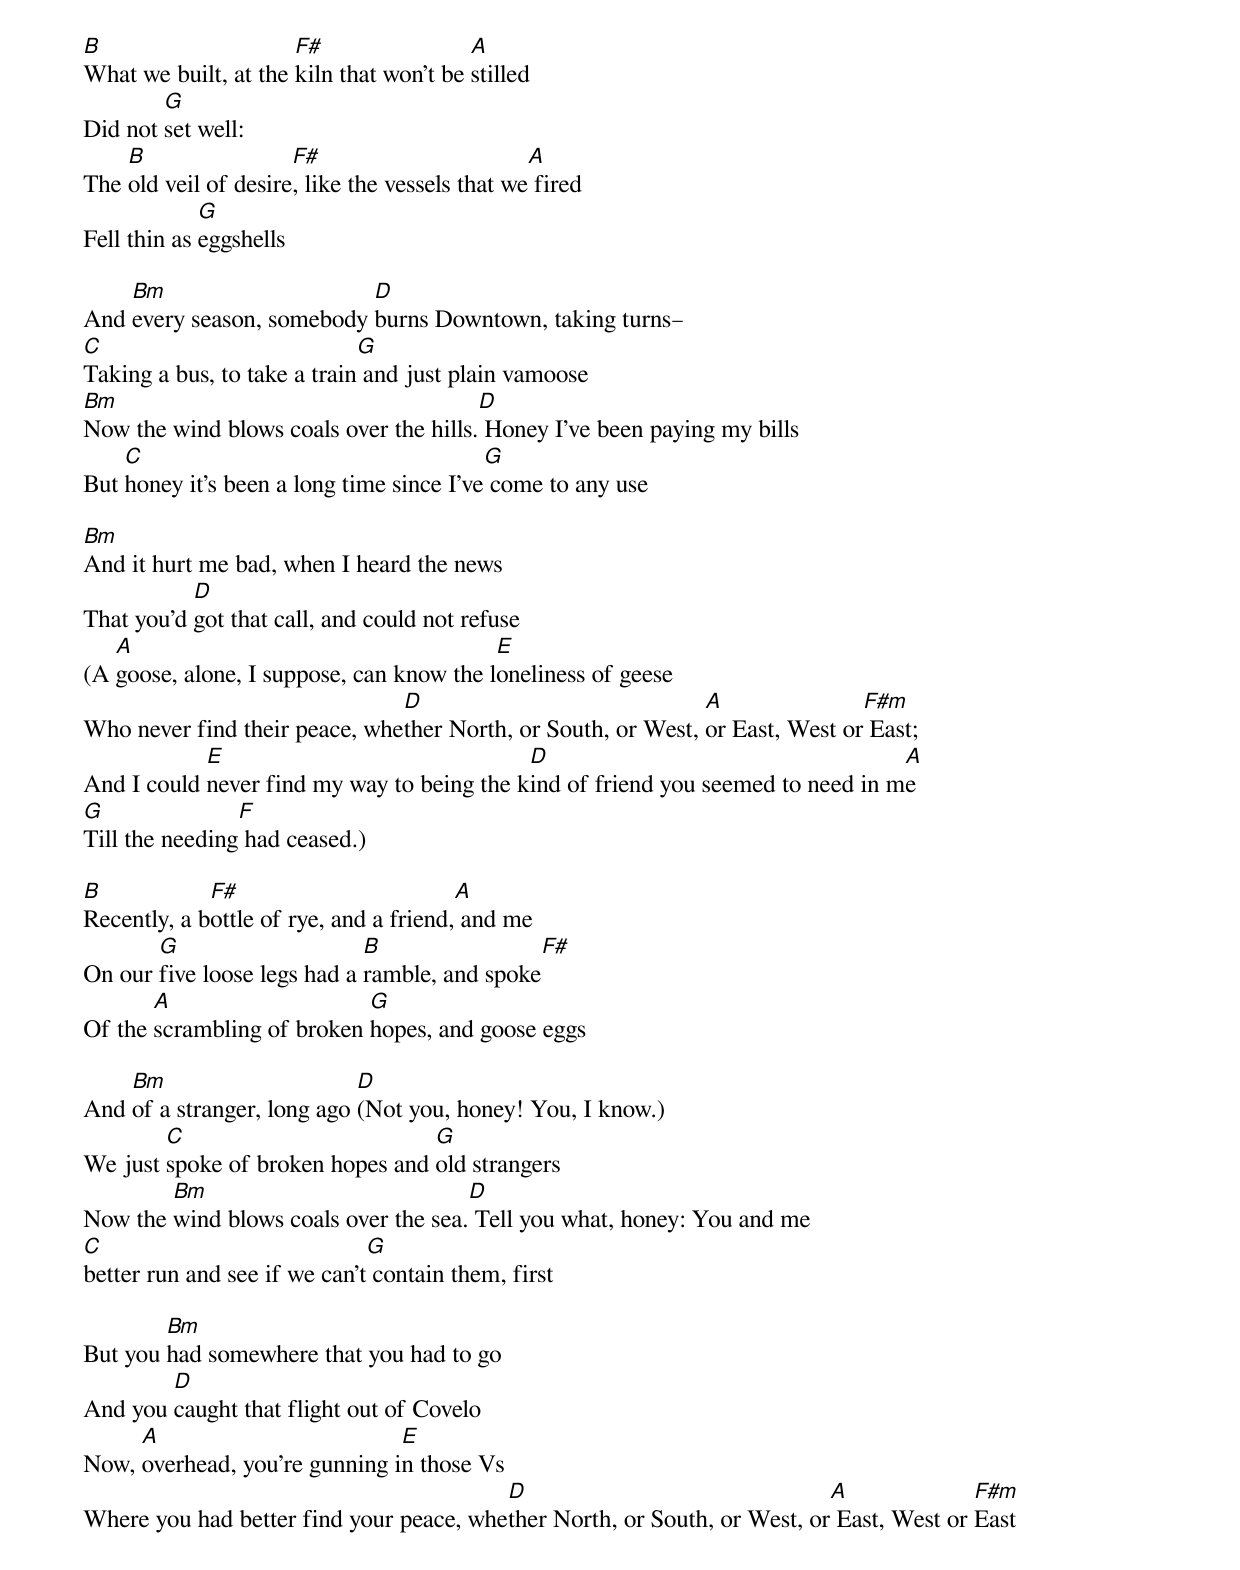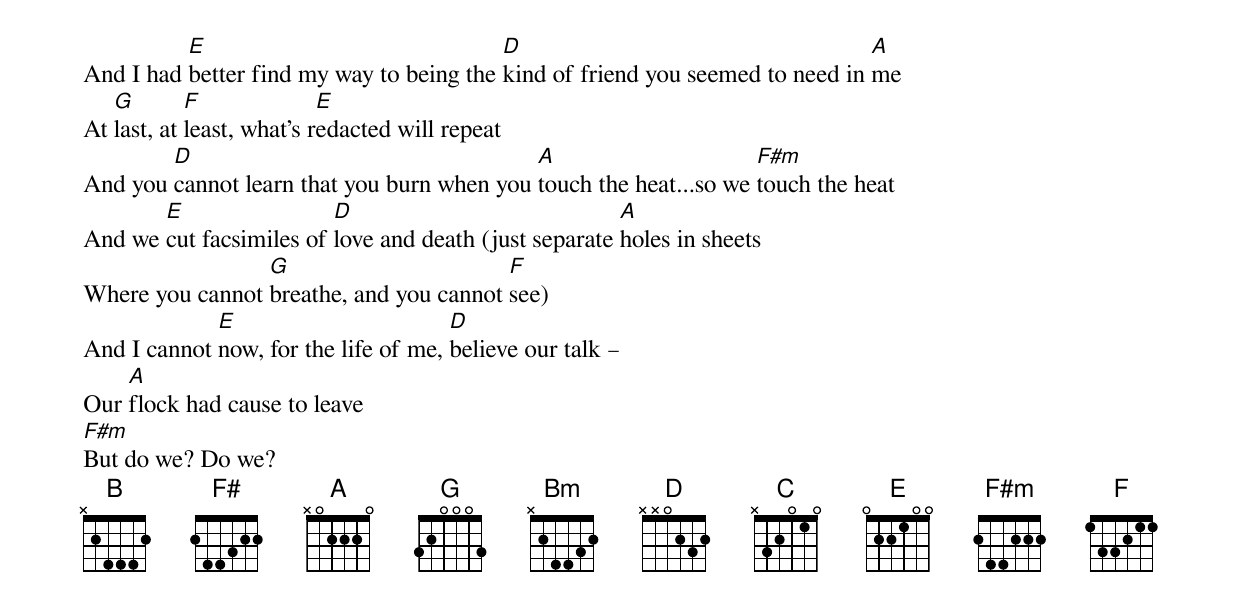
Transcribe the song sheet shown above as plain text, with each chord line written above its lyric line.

B                     F#                 A
What we built, at the kiln that won’t be stilled
        G
Did not set well:
    B                 F#                        A
The old veil of desire, like the vessels that we fired
             G
Fell thin as eggshells

    Bm                     D
And every season, somebody burns Downtown, taking turns–
C                            G
Taking a bus, to take a train and just plain vamoose
Bm                                      D
Now the wind blows coals over the hills. Honey I’ve been paying my bills
    C                                     G
But honey it’s been a long time since I’ve come to any use

Bm
And it hurt me bad, when I heard the news
           D
That you’d got that call, and could not refuse
   A                                      E
(A goose, alone, I suppose, can know the loneliness of geese
                               D                              A               F#m
Who never find their peace, whether North, or South, or West, or East, West or East;
            E                               D                                    A
And I could never find my way to being the kind of friend you seemed to need in me
G               F
Till the needing had ceased.)

B            F#                         A
Recently, a bottle of rye, and a friend, and me
       G                     B                   F#
On our five loose legs had a ramble, and spoke
       A                    G
Of the scrambling of broken hopes, and goose eggs

    Bm                      D
And of a stranger, long ago (Not you, honey! You, I know.)
        C                         G
We just spoke of broken hopes and old strangers
        Bm                            D
Now the wind blows coals over the sea. Tell you what, honey: You and me
C                             G
better run and see if we can’t contain them, first

        Bm
But you had somewhere that you had to go
        D
And you caught that flight out of Covelo
     A                         E
Now, overhead, you’re gunning in those Vs
                                         D                                A              F#m
Where you had better find your peace, whether North, or South, or West, or East, West or East
          E                               D                                    A
And I had better find my way to being the kind of friend you seemed to need in me
   G        F              E
At last, at least, what’s redacted will repeat
        D                                   A                      F#m
And you cannot learn that you burn when you touch the heat...so we touch the heat
       E                 D                             A
And we cut facsimiles of love and death (just separate holes in sheets
                 G                       F
Where you cannot breathe, and you cannot see)
             E                        D
And I cannot now, for the life of me, believe our talk –
    A
Our flock had cause to leave
F#m
But do we? Do we?
